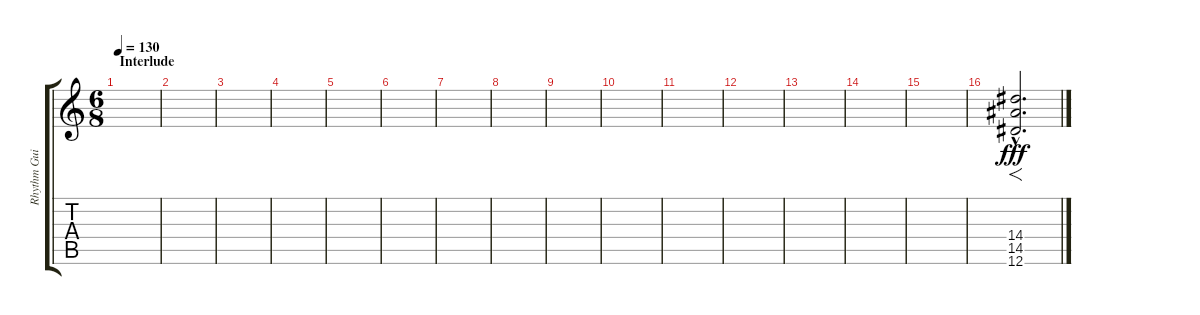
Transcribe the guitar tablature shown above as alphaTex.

\track ("Rhythm Guitar" "Rhythm Gui") {instrument overdrivenguitar}
\staff {score tabs}
\tuning (Eb4 Bb3 Gb3 Db3 Ab2 Eb2) {hide}
\ts (6 8)
\section ("" "Interlude")
\tempo 130
\clef g2
\ks c
|
|
|
|
|
|
|
|
|
|
|
|
|
|
|
(14.4{ss hac} 14.5{ss hac} 12.6{ss hac}).2{f d dy fff volume 12}
